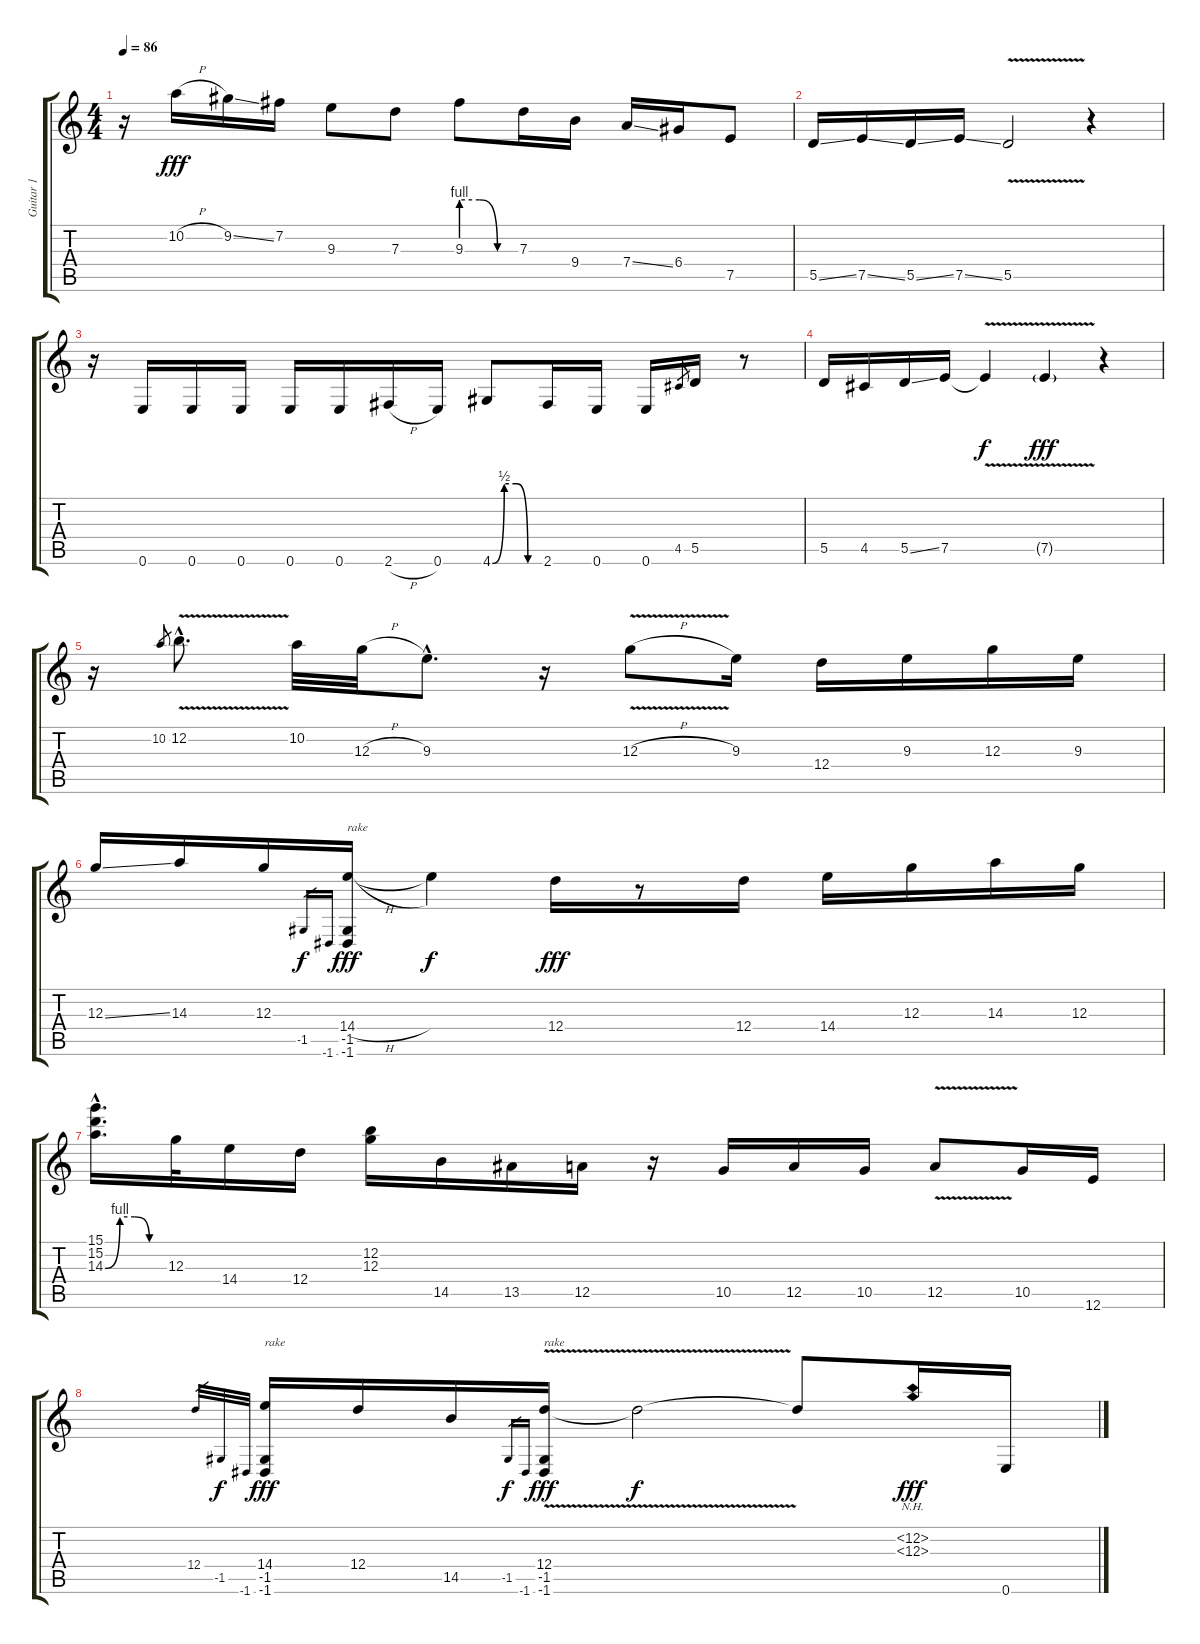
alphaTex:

\track ("Guitar 1" "Guitar 1") {instrument electricguitarclean}
\staff {score tabs}
\tuning (E4 B3 G3 D3 A2 E2) {hide}
\ts (4 4)
\tempo 86
\clef g2
\ks c
r.16{dy fff} 10.2{h}.16 9.2{ss}.16 7.2.16 9.3.8 7.3.8 9.3{be (custom 0 4 20 4 40 0 60 0)}.8 7.3.16 9.4.16 7.4{ss}.16 6.4.16 7.5.8 |
5.5{ss}.16 7.5{ss}.16 5.5{ss}.16 7.5{ss}.16 5.5{v}.2 r.4 |
r.16 0.6.16 0.6.16 0.6.16 0.6.16 0.6.16 2.6{h}.16 0.6.16 4.6{be (custom 0 0 15 2 30 2 45 0 60 0)}.8 2.6.16 0.6.16 0.6.16 4.5.8{gr} 5.5.16 r.8 |
5.5.16 4.5.16 5.5{ss}.16 7.5.16 7.5{v t}.4{dy f} 7.5{v g}.4{dy fff} r.4 |
r.16 10.2.8{gr} 12.2{v hac}.8{d} 10.2.32 12.3{h}.32 9.3{hac}.8{d} r.16 12.3{v h}.8 9.3.16 12.4.16 9.3.16 12.3.16 9.3.16 |
12.3{ss}.16 14.3.16 12.3.16 -1.5.16{gr dy f} -1.6.16{gr} (14.4{h} -1.5 -1.6).16{txt "rake" dy fff} 14.4{t}.4{dy f} 12.4.16{dy fff} r.8 12.4.16 14.4.16 12.3.16 14.3.16 12.3.16 |
(15.1{hac} 15.2{hac} 14.3{be (custom 0 0 15 4 30 4 45 0 60 0) hac}).16{d} 12.3.32 14.4.16 12.4.16 (12.2 12.3).16 14.5.16 13.5.16 12.5.16 r.16 10.5.16 12.5.16 10.5.16 12.5{v}.8 10.5.16 12.6.16 |
12.4.32{gr} -1.5.32{gr dy f} -1.6.32{gr} (14.4 -1.5 -1.6).16{txt "rake" dy fff} 12.4.16 14.5.16 -1.5.16{gr dy f} -1.6.16{gr} (12.4{v} -1.5{v} -1.6{v}).16{txt "rake" dy fff} 12.4{t}.2{dy f} 12.4{t}.8 (12.2{nh} 12.3{nh}).16{dy fff} 0.6.16
